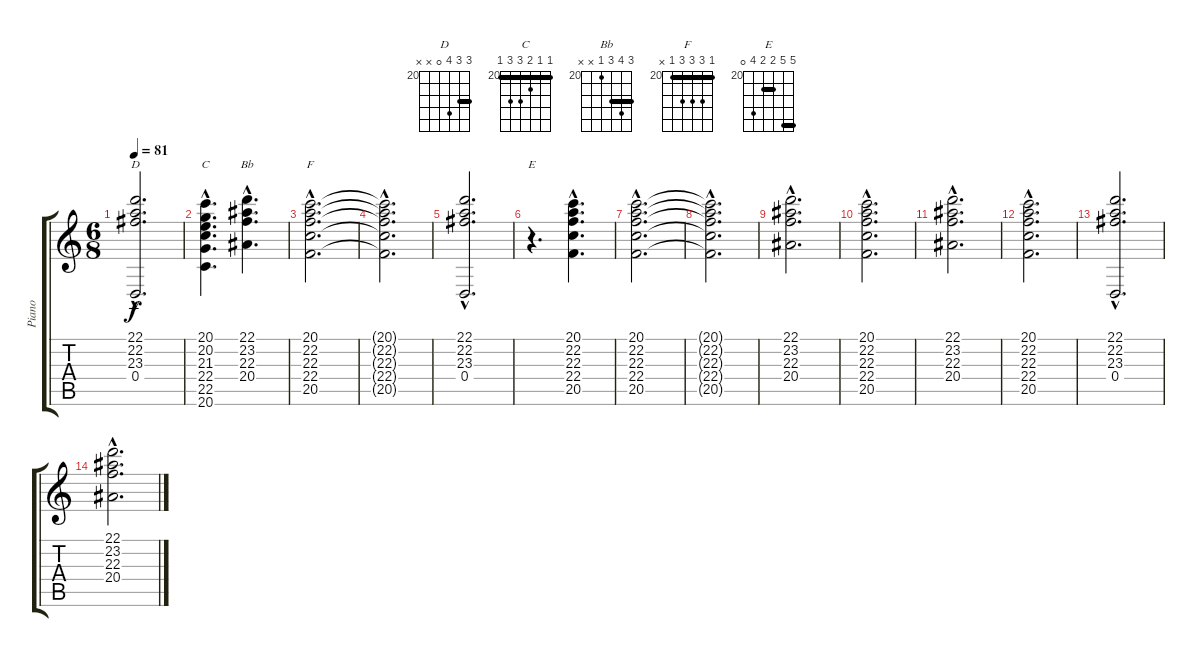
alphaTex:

\track ("Piano" "Piano") {instrument brightacousticpiano}
\staff {score tabs}
\tuning (E4 B3 G3 D3 A2 E2) {hide}
\chord ("D" 22 22 23 0 x x) {firstfret 20 barre 22}
\chord ("C" 20 20 21 22 22 20) {firstfret 20 barre 20}
\chord ("Bb" 22 23 22 20 x x) {firstfret 20 barre 22}
\chord ("F" 20 22 22 22 20 x) {firstfret 20 barre 20}
\chord ("E" 24 24 21 21 23 0) {firstfret 20 barre (21 24)}
\ts (6 8)
\tempo 81
\clef g2
\ks c
(22.1{hac} 22.2{hac} 23.3{hac} 0.4{hac}).2{d ch "D" dy f} |
(20.1{hac} 20.2{hac} 21.3{hac} 22.4{hac} 22.5{hac} 20.6{hac}).4{d ch "C"} (22.1{hac} 23.2{hac} 22.3{hac} 20.4{hac}).4{d ch "Bb"} |
(20.1{hac} 22.2{hac} 22.3{hac} 22.4{hac} 20.5{hac}).2{d ch "F"} |
(20.1{hac t} 22.2{hac t} 22.3{hac t} 22.4{hac t} 20.5{hac t}).2{d} |
(22.1{hac} 22.2{hac} 23.3{hac} 0.4{hac}).2{d} |
r.4{d ch "E"} (20.1{hac} 22.2{hac} 22.3{hac} 22.4{hac} 20.5{hac}).4{d} |
(20.1{hac} 22.2{hac} 22.3{hac} 22.4{hac} 20.5{hac}).2{d} |
(20.1{hac t} 22.2{hac t} 22.3{hac t} 22.4{hac t} 20.5{hac t}).2{d} |
(22.1{hac} 23.2{hac} 22.3{hac} 20.4{hac}).2{d} |
(20.1{hac} 22.2{hac} 22.3{hac} 22.4{hac} 20.5{hac}).2{d} |
(22.1{hac} 23.2{hac} 22.3{hac} 20.4{hac}).2{d} |
(20.1{hac} 22.2{hac} 22.3{hac} 22.4{hac} 20.5{hac}).2{d} |
(22.1{hac} 22.2{hac} 23.3{hac} 0.4{hac}).2{d} |
(22.1{hac} 23.2{hac} 22.3{hac} 20.4{hac}).2{d}
